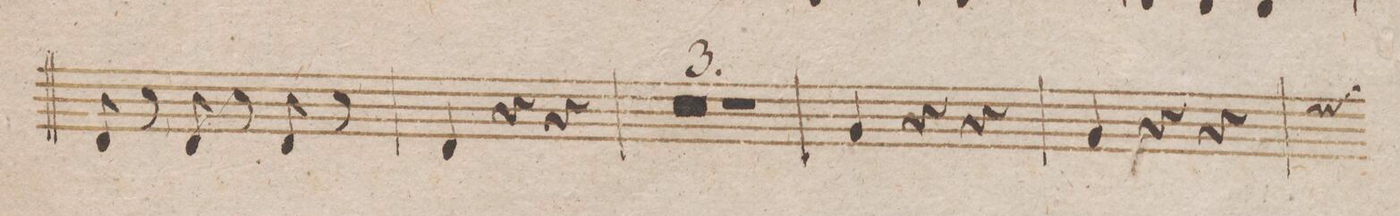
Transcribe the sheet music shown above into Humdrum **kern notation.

**kern	**dynam
*I"Violoncello	*
*clefF4	*
*k[b-e-]	*
*met(c)	*
*M3/4	*
8FF/	.
8r	.
8FF/	.
8r	.
8FF/	.
8r	.
=107	=107
4FF/	.
4r	.
4r	.
=108	=108
1.r	.
=109	=109
=110	=110
2.r	.
=111	=111
4BB-/	.
4r	.
4r	.
=112	=112
4BB-/	.
4r	.
4r	.
*custos:G	*
=113	=113
*-	*-
